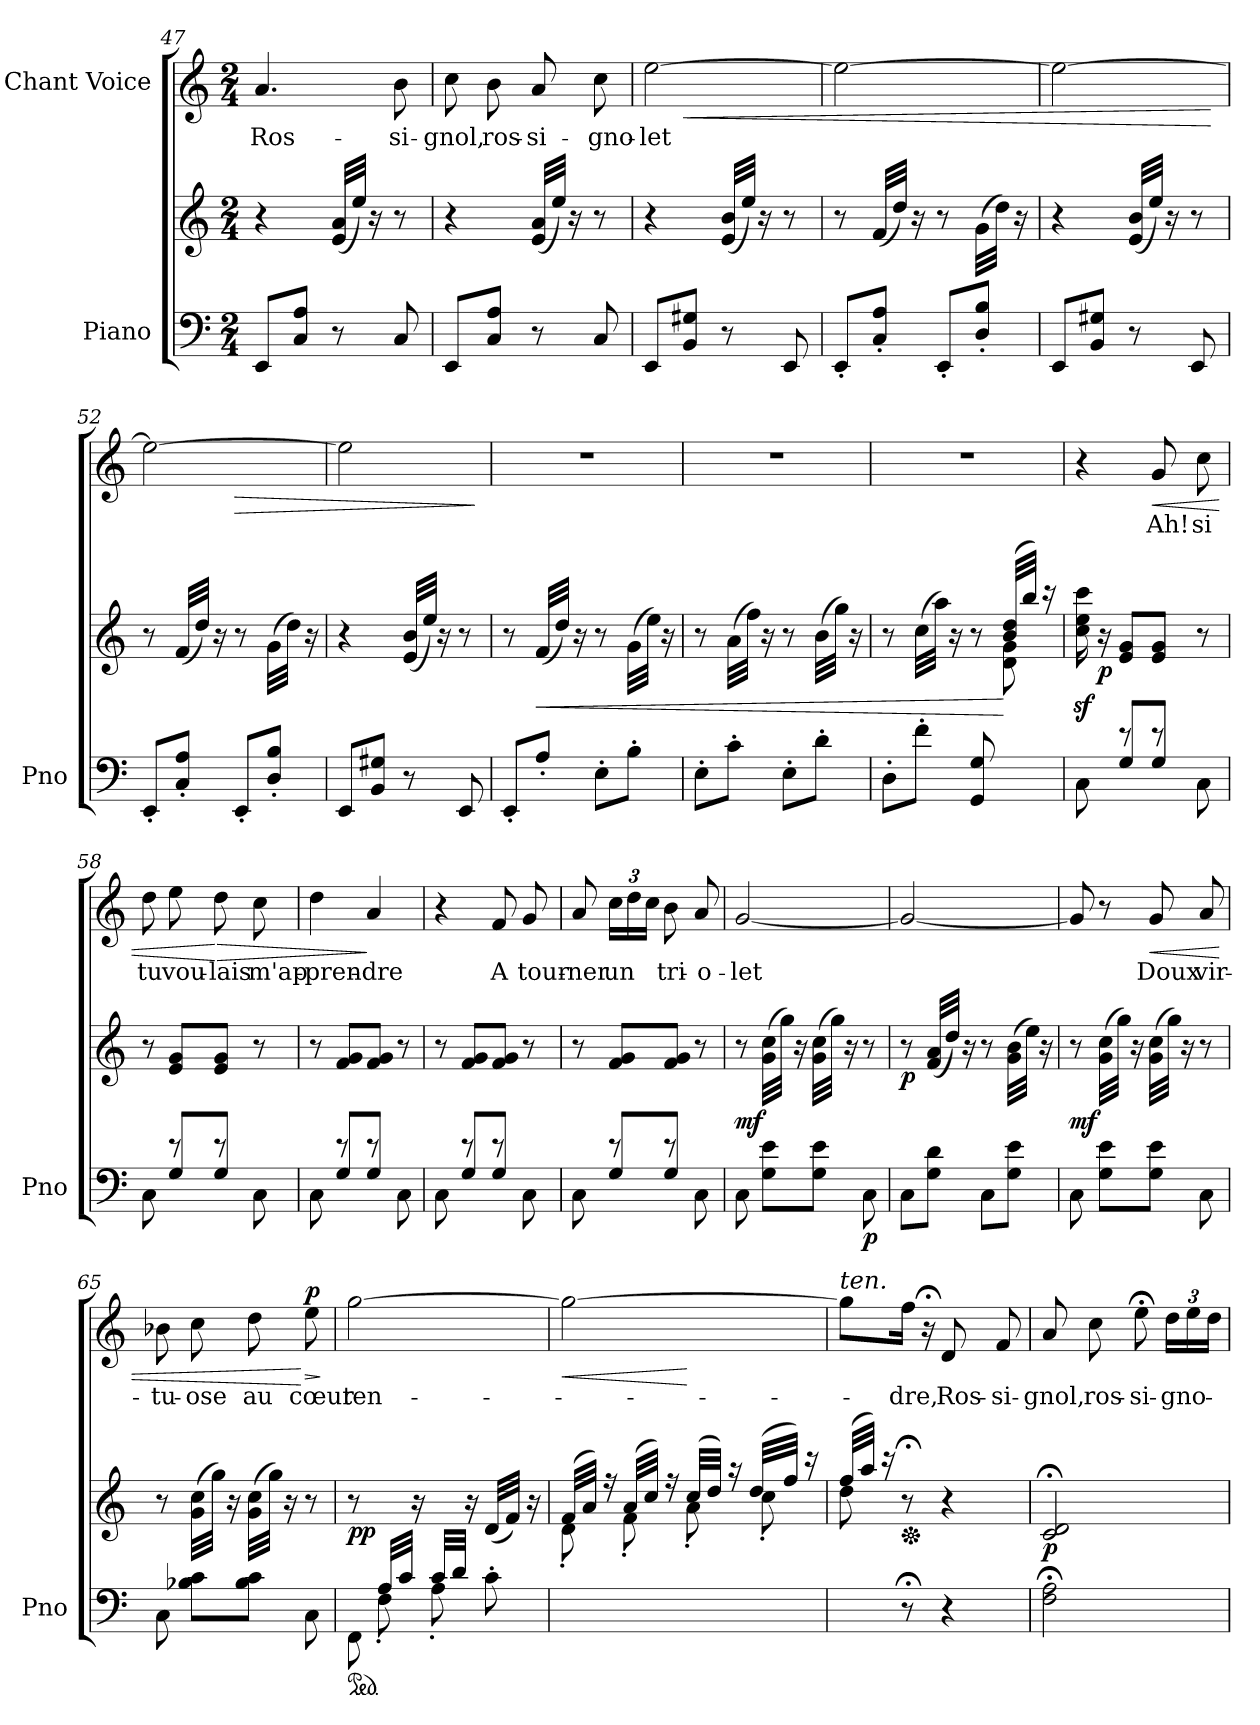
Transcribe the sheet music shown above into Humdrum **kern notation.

**kern	**kern	**dynam	**kern	**text	**dynam
*part2	*part2	*part2	*part1	*part1	*part1
*staff3	*staff2	*staff2/3	*staff1	*staff1	*staff1
*I"Piano	*	*	*I"Chant Voice	*	*
*I'Pno	*	*	*	*	*
*clefF4	*clefG2	*	*clefG2	*	*
*k[]	*k[]	*	*k[]	*	*
*M2/4	*M2/4	*	*M2/4	*	*
=47	=47	=47	=47	=47	=47
8EE/L	4r	.	4.a/	Ros-	.
8C/ 8A/J	.	.	.	.	.
8r	(32e/ 32a/LLL	.	.	.	.
.	32ee/JJJ)	.	.	.	.
.	16r	.	.	.	.
8C/	8r	.	8b\	-si-	.
=48	=48	=48	=48	=48	=48
8EE/L	4r	.	8cc\	-gnol,	.
8C/ 8A/J	.	.	8b\	ros-	.
8r	(32e/ 32a/LLL	.	8a/	-si-	.
.	32ee/JJJ)	.	.	.	.
.	16r	.	.	.	.
8C/	8r	.	8cc\	-gno-	.
=49	=49	=49	=49	=49	=49
*	*	*	*^	*	*
8EE/L	4r	.	[2ee\	8ryy	-let	.
!	!	!	!	!	!	!LO:HP:b
8BB/ 8G#X/J	.	.	.	8ryy	.	<
8r	(32e/ 32b/LLL	.	.	4ryy	.	.
.	32ee/JJJ)	.	.	.	.	.
.	16r	.	.	.	.	.
8EE/	8r	.	.	.	.	.
*	*	*	*v	*v	*	*
=50	=50	=50	=50	=50	=50
8EE'/L	8r	.	2ee\_	.	.
8C/' 8A/'J	(32f/LLL	.	.	.	.
.	32dd/JJJ)	.	.	.	.
.	16r	.	.	.	.
8EE'/L	8r	.	.	.	.
8D/' 8B/'J	(32g\LLL	.	.	.	.
.	32dd\JJJ)	.	.	.	.
.	16r	.	.	.	.
=51	=51	=51	=51	=51	=51
8EE/L	4r	.	2ee\_	.	.
8BB/ 8G#X/J	.	.	.	.	.
8r	(32e/ 32b/LLL	.	.	.	.
.	32ee/JJJ)	.	.	.	.
.	16r	.	.	.	.
8EE/	8r	.	.	.	.
.	.	.	.	.	[
=52	=52	=52	=52	=52	=52
*	*	*	*^	*	*
8EE'/L	8r	.	2ee\_	4ryy	.	.
8C/' 8A/'J	(32f/LLL	.	.	.	.	.
.	32dd/JJJ)	.	.	.	.	.
.	16r	.	.	.	.	.
!	!	!	!	!	!	!LO:HP:b
8EE'/L	8r	.	.	4ryy	.	>
8D/' 8B/'J	(32g\LLL	.	.	.	.	.
.	32dd\JJJ)	.	.	.	.	.
.	16r	.	.	.	.	.
*	*	*	*v	*v	*	*
=53	=53	=53	=53	=53	=53
8EE/L	4r	.	2ee\]	.	.
8BB/ 8G#X/J	.	.	.	.	.
8r	(32e/ 32b/LLL	.	.	.	.
.	32ee/JJJ)	.	.	.	.
.	16r	.	.	.	.
8EE/	8r	.	.	.	.
.	.	.	.	.	]
=54	=54	=54	=54	=54	=54
8EE'/L	8r	.	2r	.	.
!	!	!LO:HP:b	!	!	!
8A'/J	(32f/LLL	<	.	.	.
.	32dd/JJJ)	.	.	.	.
.	16r	.	.	.	.
8E'\L	8r	.	.	.	.
8B'\J	(32g\LLL	.	.	.	.
.	32ee\JJJ)	.	.	.	.
.	16r	.	.	.	.
=55	=55	=55	=55	=55	=55
8E'\L	8r	.	2r	.	.
8c'\J	(32a\LLL	.	.	.	.
.	32ff\JJJ)	.	.	.	.
.	16r	.	.	.	.
8E'\L	8r	.	.	.	.
8d'\J	(32b\LLL	.	.	.	.
.	32gg\JJJ)	.	.	.	.
.	16r	.	.	.	.
=56	=56	=56	=56	=56	=56
*	*^	*	*	*	*
8D'\L	8r	4.ryy	.	2r	.	.
8f'\J	(32cc\LLL	.	.	.	.	.
.	32aa\JJJ)	.	.	.	.	.
.	16r	.	.	.	.	.
8GG/ 8G/	8r	.	.	.	.	.
8ryy	(32b/ 32dd/LLL	8d\ 8g\	[	.	.	.
.	32bb/JJJ)	.	.	.	.	.
.	16r	.	.	.	.	.
*	*v	*v	*	*	*	*
=57	=57	=57	=57	=57	=57
*^	*	*	*	*	*
8C\	8ryy	16cc\z< 16ee\z< 16ccc\z<	.	4r	.	.
!	!	!	!LO:DY:b	!	!	!
.	.	16r	p	.	.	.
8r	8G/L	8e/ 8g/L	.	.	.	.
!	!	!	!	!	!	!LO:HP:b
8r	8G/J	8e/ 8g/J	.	8g/	Ah!	<
8C\	8ryy	8r	.	8cc\	si	.
=58	=58	=58	=58	=58	=58	=58
8C\	8ryy	8r	.	8dd\	tu	.
8r	8G/L	8e/ 8g/L	.	8ee\	vou-	.
!	!	!	!	!	!	!LO:HP:n=1:b
8r	8G/J	8e/ 8g/J	.	8dd\	-lais	[ >
8C\	8ryy	8r	.	8cc\	m'ap-	.
=59	=59	=59	=59	=59	=59	=59
8C\	8ryy	8r	.	4dd\	-pren-	.
8r	8G/L	8f/ 8g/L	.	.	.	.
8r	8G/J	8f/ 8g/J	.	4a/	-dre	]
8C\	8ryy	8r	.	.	.	.
=60	=60	=60	=60	=60	=60	=60
8C\	8ryy	8r	.	4r	.	.
8r	8G/L	8f/ 8g/L	.	.	.	.
8r	8G/J	8f/ 8g/J	.	8f/	A	.
8C\	8ryy	8r	.	8g/	tour-	.
=61	=61	=61	=61	=61	=61	=61
8C\	8ryy	8r	.	8a/	-ner	.
8r	8G/L	8f/ 8g/L	.	24cc\LL	un	.
.	.	.	.	24dd\	.	.
.	.	.	.	24cc\JJ	.	.
8r	8G/J	8f/ 8g/J	.	8b\	tri-	.
8C\	8ryy	8r	.	8a/	-o-	.
=62	=62	=62	=62	=62	=62	=62
!	!	!	!LO:DY:b	!	!	!
*v	*v	*	*	*	*	*
8C\	8r	mf	[2g/	-let	.
8G\ 8e\L	(32g\ 32cc\LLL	.	.	.	.
.	32gg\JJJ)	.	.	.	.
.	16r	.	.	.	.
8G\ 8e\J	(32g\ 32cc\LLL	.	.	.	.
.	32gg\JJJ)	.	.	.	.
.	16r	.	.	.	.
!	!	!LO:DY:b=2	!	!	!
8C\	8r	p	.	.	.
=63	=63	=63	=63	=63	=63
!	!	!LO:DY:b	!	!	!
8C\L	8r	p	2g/_	.	.
8G\ 8d\J	(32f/ 32a/LLL	.	.	.	.
.	32dd/JJJ)	.	.	.	.
.	16r	.	.	.	.
8C\L	8r	.	.	.	.
8G\ 8e\J	(32g\ 32b\LLL	.	.	.	.
.	32ee\JJJ)	.	.	.	.
.	16r	.	.	.	.
=64	=64	=64	=64	=64	=64
!	!	!LO:DY:b	!	!	!
8C\	8r	mf	8g/]	.	.
8G\ 8e\L	(32g\ 32cc\LLL	.	8r	.	.
.	32gg\JJJ)	.	.	.	.
.	16r	.	.	.	.
!	!	!	!	!	!LO:HP:b
8G\ 8e\J	(32g\ 32cc\LLL	.	8g/	Doux	<
.	32gg\JJJ)	.	.	.	.
.	16r	.	.	.	.
8C\	8r	.	8a/	vir-	.
=65	=65	=65	=65	=65	=65
8C\	8r	.	8b-X\	-tu-	.
8B-X\ 8c\L	(32g\ 32cc\LLL	.	8cc\	-ose	.
.	32gg\JJJ)	.	.	.	.
.	16r	.	.	.	.
8B-\ 8c\J	(32g\ 32cc\LLL	.	8dd\	au	.
.	32gg\JJJ)	.	.	.	.
.	16r	.	.	.	.
!	!	!	!	!	!LO:HP:n=1:b
!	!	!	!	!	!LO:DY:n=1:a
8C\	8r	.	8ee\	cœur	[ > p
.	.	.	.	.	]
=66	=66	=66	=66	=66	=66
*^	*	*	*	*	*
*ped	*	*	*	*	*	*
!	!	!	!LO:DY:b	!	!	!
8ryy	8FF\	8r	pp	[2gg\	ten-	.
32A/LLL	8F'<\	16ryy	.	.	.	.
32c/JJJ	.	.	.	.	.	.
16ryy	.	16r	.	.	.	.
32c/LLL	8A'<\	16ryy	.	.	.	.
32d/JJJ	.	.	.	.	.	.
8.ryy	.	16r	.	.	.	.
.	8c'<\	(>32d/LLL	.	.	.	.
.	.	32f/JJJ)	.	.	.	.
.	.	16r	.	.	.	.
*v	*v	*	*	*	*	*
=67	=67	=67	=67	=67	=67
*	*^	*	*	*	*
!	!	!	!	!	!	!LO:HP:b
*	*	*	*	*^	*	*
2ryy	(>32f/LLL	8d'<\	.	2gg\_	4ryy	.	<
.	32a/JJJ)	.	.	.	.	.	.
.	16r	.	.	.	.	.	.
.	(>32a/LLL	8f'<\	.	.	.	.	.
.	32cc/JJJ)	.	.	.	.	.	.
.	16r	.	.	.	.	.	.
.	(>32cc/LLL	8a'<\	.	.	4ryy	.	[
.	32dd/JJJ)	.	.	.	.	.	.
.	16r	.	.	.	.	.	.
.	(>32dd/LLL	8cc'<\	.	.	.	.	.
.	32ff/JJJ)	.	.	.	.	.	.
.	16r	.	.	.	.	.	.
*	*	*	*	*v	*v	*	*
=68	=68	=68	=68	=68	=68	=68
!	!	!	!	!LO:TX:a:i:t=ten.	!	!
8ryy	(>32ff/LLL	8dd\	.	8gg\L]	.	.
.	32aa/JJJ)	.	.	.	.	.
.	16r	.	.	.	.	.
*	*Xped	*	*	*	*	*
8r;<	8r;<	4.ryy	.	16ff\Jk	-dre,	.
.	.	.	.	16r;<	.	.
4r	4r	.	.	8d/	Ros-	.
.	.	.	.	8f/	-si-	.
*	*v	*v	*	*	*	*
=69	=69	=69	=69	=69	=69
!	!	!LO:DY:b	!	!	!
2F\;< 2A\;<	2c/;< 2d/;<	p	8a/	-gnol,	.
.	.	.	8cc\	ros-	.
.	.	.	8ee;<\	-si-	.
.	.	.	24dd\LL	-gno-	.
.	.	.	24ee\	.	.
.	.	.	24dd\JJ	.	.
=	=	=	=	=	=
*-	*-	*-	*-	*-	*-
